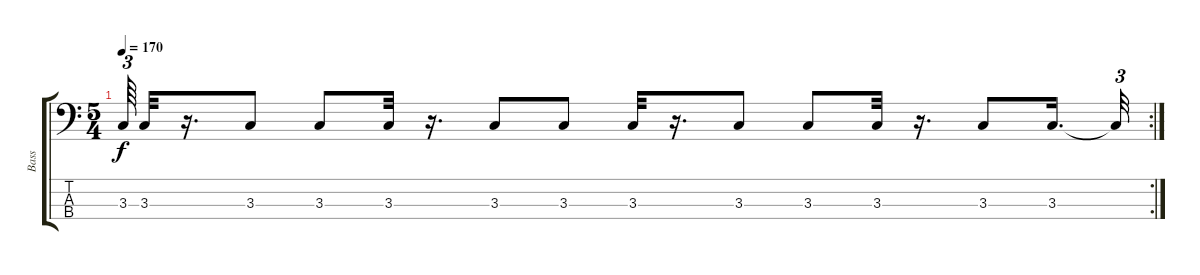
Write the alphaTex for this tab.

\track ("Bass" "Bass") {instrument electricbassfinger}
\staff {score tabs}
\tuning (G2 D2 A1 E1) {hide}
\rc 2
\ts (5 4)
\tempo 170
\clef f4
\ks c
3.3{t}.64{tu (3 2) dy f} 3.3.32 r.16{d} 3.3.8 3.3.8 3.3.32 r.16{d} 3.3.8 3.3.8 3.3.32 r.16{d} 3.3.8 3.3.8 3.3.32 r.16{d} 3.3.8 3.3.16{d} 3.3{t}.32{tu (3 2)}
